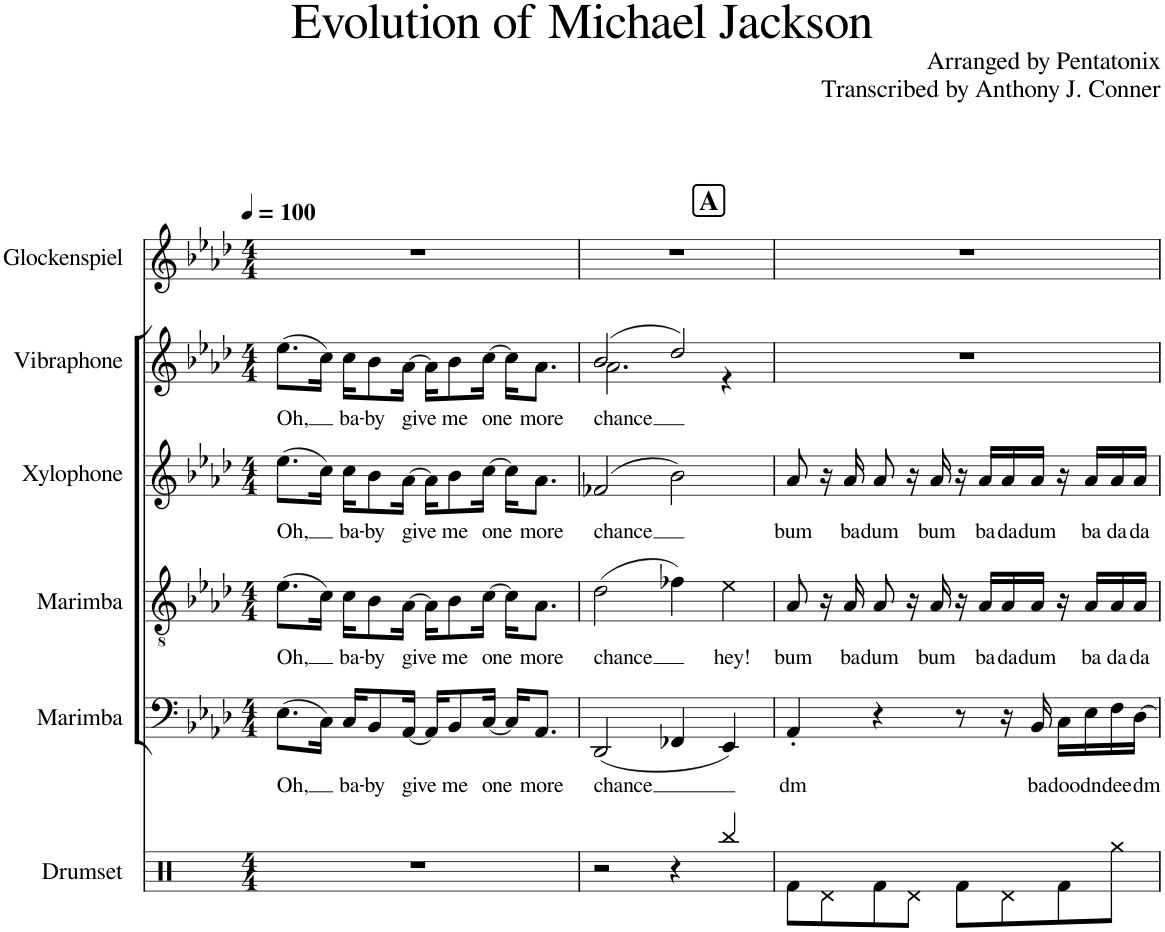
**kern	**kern	**text	**kern	**text	**kern	**text	**kern	**text	**kern
*part6	*part5	*part5	*part4	*part4	*part3	*part3	*part2	*part2	*part1
*staff6	*staff5	*staff5	*staff4	*staff4	*staff3	*staff3	*staff2	*staff2	*staff1
*I"Drumset	*I"Marimba	*	*I"Marimba	*	*I"Xylophone	*	*I"Vibraphone	*	*I"Glockenspiel
*I'Drs.	*I'Mrm.	*	*I'Mrm.	*	*I'Xyl.	*	*I'Vib.	*	*I'Glk.
*clefX	*clefF4	*	*clefGv2	*	*clefG2	*	*clefG2	*	*clefG2
*	*	*	*	*	*Trd-7c-12	*	*	*	*Trd-14c-24
*k[]	*k[b-e-a-d-]	*	*k[b-e-a-d-]	*	*k[b-e-a-d-]	*	*k[b-e-a-d-]	*	*k[b-e-a-d-]
*M4/4	*M4/4	*	*M4/4	*	*M4/4	*	*M4/4	*	*M4/4
*MM100	*MM100	*	*MM100	*	*MM100	*	*MM100	*	*MM100
=1	=1	=1	=1	=1	=1	=1	=1	=1	=1
!	!	!LO:LY:b	!	!LO:LY:b	!	!LO:LY:b	!	!LO:LY:b	!
1r	(8.E-\L	Oh,	(8.e-\L	Oh,	(8.ee-\L	Oh,	(8.ee-\L	Oh,	1r
.	16C\Jk)	.	16c\Jk)	.	16cc\Jk)	.	16cc\Jk)	.	.
!	!	!LO:LY:b	!	!LO:LY:b	!	!LO:LY:b	!	!LO:LY:b	!
.	16C/KL	ba-	16c\KL	ba-	16cc\KL	ba-	16cc\KL	ba-	.
!	!	!LO:LY:b	!	!LO:LY:b	!	!LO:LY:b	!	!LO:LY:b	!
.	8BB-/	-by	8B-\	-by	8b-\	-by	8b-\	-by	.
!	!	!LO:LY:b	!	!LO:LY:b	!	!LO:LY:b	!	!LO:LY:b	!
.	[16AA-/Jk	give	[16A-\Jk	give	[16a-\Jk	give	[16a-\Jk	give	.
.	16AA-/KL]	.	16A-\KL]	.	16a-\KL]	.	16a-\KL]	.	.
!	!	!LO:LY:b	!	!LO:LY:b	!	!LO:LY:b	!	!LO:LY:b	!
.	8BB-/	me	8B-\	me	8b-\	me	8b-\	me	.
!	!	!LO:LY:b	!	!LO:LY:b	!	!LO:LY:b	!	!LO:LY:b	!
.	[16C/Jk	one	[16c\Jk	one	[16cc\Jk	one	[16cc\Jk	one	.
.	16C/KL]	.	16c\KL]	.	16cc\KL]	.	16cc\KL]	.	.
!	!	!LO:LY:b	!	!LO:LY:b	!	!LO:LY:b	!	!LO:LY:b	!
.	8.AA-/J	more	8.A-\J	more	8.a-\J	more	8.a-\J	more	.
=2	=2	=2	=2	=2	=2	=2	=2	=2	=2
!	!	!LO:LY:b	!	!LO:LY:b	!	!LO:LY:b	!	!LO:LY:b	!
*	*	*	*	*	*	*	*^	*	*
2r	(2DD-/	chance	(2d-\	chance	(2f-X/	chance	(2b-/	2.a-\	chance	1r
4r	4FF-X/	.	4f-X\)	.	2b-\)	.	2dd-/)	.	.	.
!	!	!	!	!LO:LY:b	!	!	!	!	!	!
4Rbb/	4EE-/)	.	4e-\	hey!	.	.	.	4r	.	.
!!LO:REH:place=s1:a:B:cj:fs=14:t=A
=3	=3	=3	=3	=3	=3	=3	=3	=3	=3	=3
!	!	!LO:LY:b	!	!LO:LY:b	!	!LO:LY:b	!	!	!	!
*	*	*	*	*	*	*	*v	*v	*	*
8Rf\L	4AA-'/	dm	8A-/	bum	8a-/	bum	1r	.	1r
8Rd\	.	.	16r	.	16r	.	.	.	.
!	!	!	!	!LO:LY:b	!	!LO:LY:b	!	!	!
.	.	.	16A-/	ba	16a-/	ba	.	.	.
!	!	!	!	!LO:LY:b	!	!LO:LY:b	!	!	!
8Rf\	4r	.	8A-/	dum	8a-/	dum	.	.	.
8Rd\J	.	.	16r	.	16r	.	.	.	.
!	!	!	!	!LO:LY:b	!	!LO:LY:b	!	!	!
.	.	.	16A-/	bum	16a-/	bum	.	.	.
8Rf\L	8r	.	16r	.	16r	.	.	.	.
!	!	!	!	!LO:LY:b	!	!LO:LY:b	!	!	!
.	.	.	16A-/LL	ba	16a-/LL	ba	.	.	.
!	!	!	!	!LO:LY:b	!	!LO:LY:b	!	!	!
8Rd\	16r	.	16A-/	da	16a-/	da	.	.	.
!	!	!LO:LY:b	!	!LO:LY:b	!	!LO:LY:b	!	!	!
.	16BB-/	ba	16A-/JJ	dum	16a-/JJ	dum	.	.	.
!	!	!LO:LY:b	!	!	!	!	!	!	!
8Rf\	16C\LL	doo	16r	.	16r	.	.	.	.
!	!	!LO:LY:b	!	!LO:LY:b	!	!LO:LY:b	!	!	!
.	16E-\	dn	16A-/LL	ba	16a-/LL	ba	.	.	.
!	!	!LO:LY:b	!	!LO:LY:b	!	!LO:LY:b	!	!	!
8Rgg\J	16F\	dee	16A-/	da	16a-/	da	.	.	.
!	!	!LO:LY:b	!	!LO:LY:b	!	!LO:LY:b	!	!	!
.	[16D-\JJ	dm	16A-/JJ	da	16a-/JJ	da	.	.	.
=	=	=	=	=	=	=	=	=	=
*-	*-	*-	*-	*-	*-	*-	*-	*-	*-
